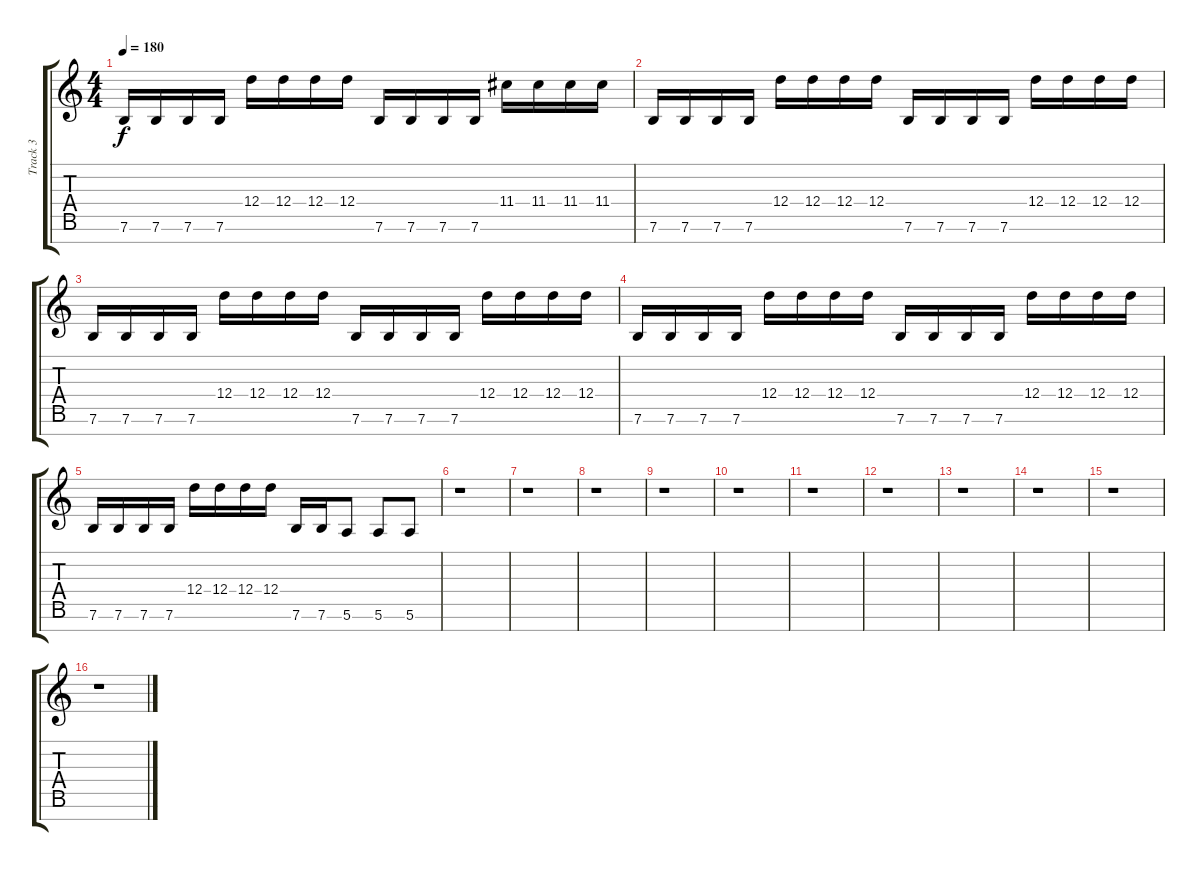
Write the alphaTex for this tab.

\track ("Track 3" "Track 3") {instrument distortionguitar}
\staff {score tabs}
\tuning (E4 B3 G3 D3 A2 E2 B1) {hide}
\ts (4 4)
\tempo 180
\clef g2
\ks c
7.6.16{dy f} 7.6.16 7.6.16 7.6.16 12.4.16 12.4.16 12.4.16 12.4.16 7.6.16 7.6.16 7.6.16 7.6.16 11.4.16 11.4.16 11.4.16 11.4.16 |
7.6.16 7.6.16 7.6.16 7.6.16 12.4.16 12.4.16 12.4.16 12.4.16 7.6.16 7.6.16 7.6.16 7.6.16 12.4.16 12.4.16 12.4.16 12.4.16 |
7.6.16 7.6.16 7.6.16 7.6.16 12.4.16 12.4.16 12.4.16 12.4.16 7.6.16 7.6.16 7.6.16 7.6.16 12.4.16 12.4.16 12.4.16 12.4.16 |
7.6.16 7.6.16 7.6.16 7.6.16 12.4.16 12.4.16 12.4.16 12.4.16 7.6.16 7.6.16 7.6.16 7.6.16 12.4.16 12.4.16 12.4.16 12.4.16 |
7.6.16 7.6.16 7.6.16 7.6.16 12.4.16 12.4.16 12.4.16 12.4.16 7.6.16 7.6.16 5.6.8 5.6.8 5.6.8 |
r.1 |
r.1 |
r.1 |
r.1 |
r.1 |
r.1 |
r.1 |
r.1 |
r.1 |
r.1 |
r.1
